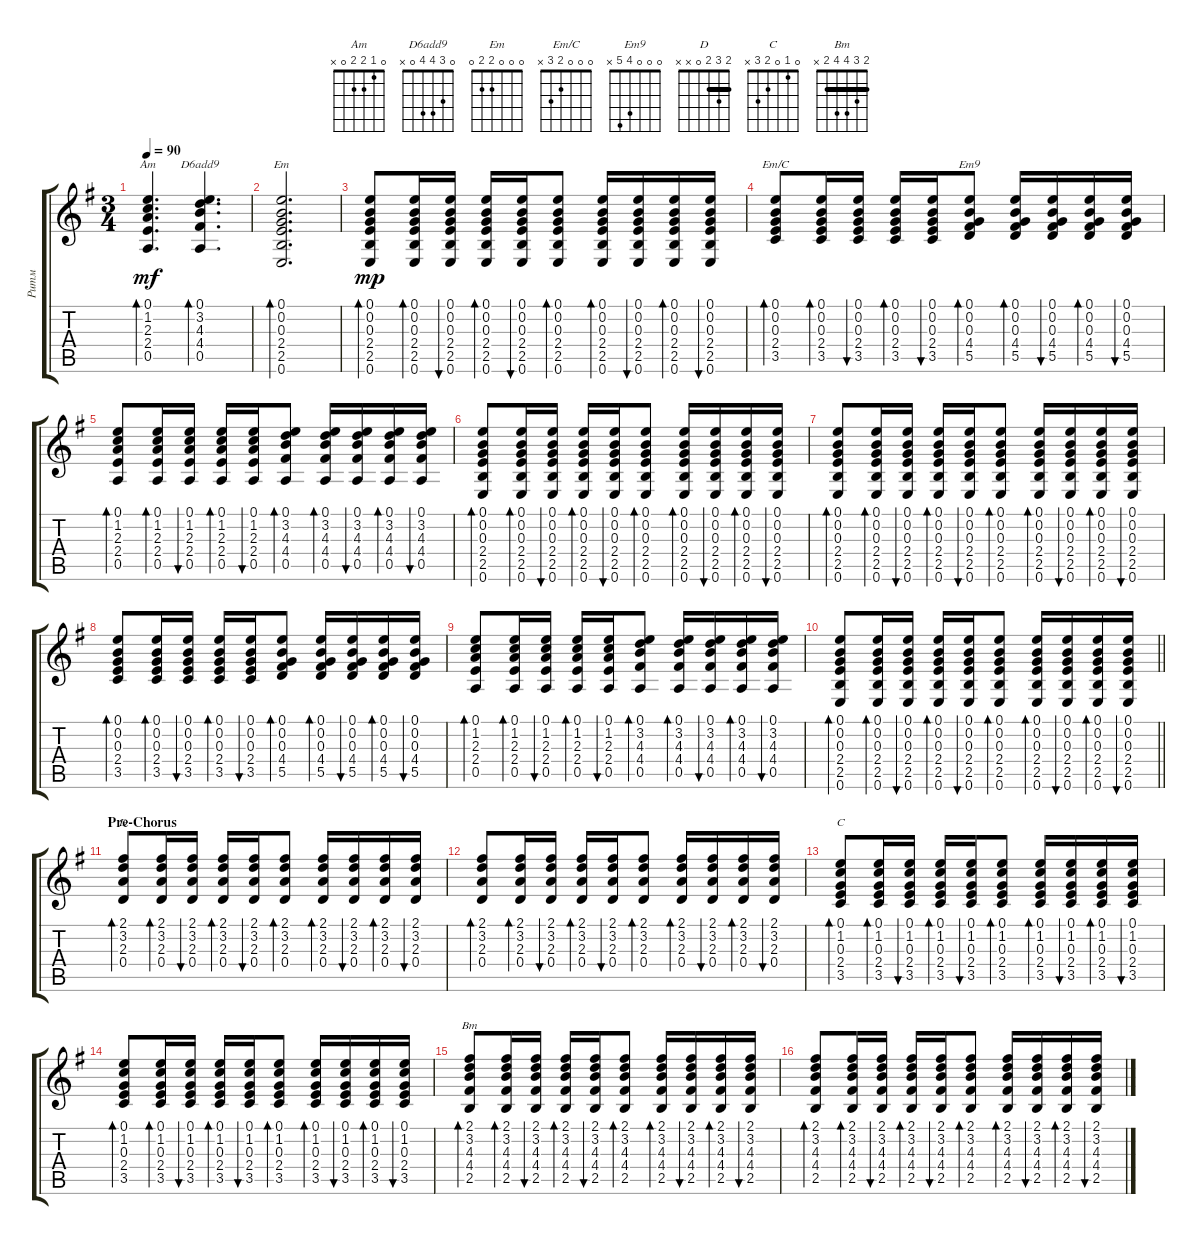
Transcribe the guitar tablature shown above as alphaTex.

\track ("Ритм" "Ритм") {instrument acousticguitarsteel}
\staff {score tabs}
\tuning (E4 B3 G3 D3 A2 E2) {hide}
\chord ("Am" 0 1 2 2 0 x)
\chord ("D6add9" 0 3 4 4 0 x)
\chord ("Em" 0 0 0 2 2 0)
\chord ("Em/C" 0 0 0 2 3 x)
\chord ("Em9" 0 0 0 4 5 x)
\chord ("D" 2 3 2 0 x x) {barre 2}
\chord ("C" 0 1 0 2 3 x)
\chord ("Bm" 2 3 4 4 2 x) {barre 2}
\ts (3 4)
\tempo 90
\clef g2
\ks eminor
(0.1 1.2 2.3 2.4 0.5).4{d bd 120 ch "Am" dy mf} (0.1 3.2 4.3 4.4 0.5).4{d bd 120 ch "D6add9"} |
(0.1 0.2 0.3 2.4 2.5 0.6).2{d bd 120 ch "Em"} |
(0.1 0.2 0.3 2.4 2.5 0.6).8{bd 30 dy mp} (0.1 0.2 0.3 2.4 2.5 0.6).16{bd 30} (0.1 0.2 0.3 2.4 2.5 0.6).16{bu 30} (0.1 0.2 0.3 2.4 2.5 0.6).16{bd 30} (0.1 0.2 0.3 2.4 2.5 0.6).16{bu 30} (0.1 0.2 0.3 2.4 2.5 0.6).8{bd 30} (0.1 0.2 0.3 2.4 2.5 0.6).16{bd 30} (0.1 0.2 0.3 2.4 2.5 0.6).16{bu 30} (0.1 0.2 0.3 2.4 2.5 0.6).16{bd 30} (0.1 0.2 0.3 2.4 2.5 0.6).16{bu 30} |
(0.1 0.2 0.3 2.4 3.5).8{bd 30 ch "Em/C"} (0.1 0.2 0.3 2.4 3.5).16{bd 30} (0.1 0.2 0.3 2.4 3.5).16{bu 30} (0.1 0.2 0.3 2.4 3.5).16{bd 30} (0.1 0.2 0.3 2.4 3.5).16{bu 30} (0.1 0.2 0.3 4.4 5.5).8{bd 30 ch "Em9"} (0.1 0.2 0.3 4.4 5.5).16{bd 30} (0.1 0.2 0.3 4.4 5.5).16{bu 30} (0.1 0.2 0.3 4.4 5.5).16{bd 30} (0.1 0.2 0.3 4.4 5.5).16{bu 30} |
(0.1 1.2 2.3 2.4 0.5).8{bd 30} (0.1 1.2 2.3 2.4 0.5).16{bd 30} (0.1 1.2 2.3 2.4 0.5).16{bu 30} (0.1 1.2 2.3 2.4 0.5).16{bd 30} (0.1 1.2 2.3 2.4 0.5).16{bu 30} (0.1 3.2 4.3 4.4 0.5).8{bd 30} (0.1 3.2 4.3 4.4 0.5).16{bd 30} (0.1 3.2 4.3 4.4 0.5).16{bu 30} (0.1 3.2 4.3 4.4 0.5).16{bd 30} (0.1 3.2 4.3 4.4 0.5).16{bu 30} |
(0.1 0.2 0.3 2.4 2.5 0.6).8{bd 30} (0.1 0.2 0.3 2.4 2.5 0.6).16{bd 30} (0.1 0.2 0.3 2.4 2.5 0.6).16{bu 30} (0.1 0.2 0.3 2.4 2.5 0.6).16{bd 30} (0.1 0.2 0.3 2.4 2.5 0.6).16{bu 30} (0.1 0.2 0.3 2.4 2.5 0.6).8{bd 30} (0.1 0.2 0.3 2.4 2.5 0.6).16{bd 30} (0.1 0.2 0.3 2.4 2.5 0.6).16{bu 30} (0.1 0.2 0.3 2.4 2.5 0.6).16{bd 30} (0.1 0.2 0.3 2.4 2.5 0.6).16{bu 30} |
(0.1 0.2 0.3 2.4 2.5 0.6).8{bd 30} (0.1 0.2 0.3 2.4 2.5 0.6).16{bd 30} (0.1 0.2 0.3 2.4 2.5 0.6).16{bu 30} (0.1 0.2 0.3 2.4 2.5 0.6).16{bd 30} (0.1 0.2 0.3 2.4 2.5 0.6).16{bu 30} (0.1 0.2 0.3 2.4 2.5 0.6).8{bd 30} (0.1 0.2 0.3 2.4 2.5 0.6).16{bd 30} (0.1 0.2 0.3 2.4 2.5 0.6).16{bu 30} (0.1 0.2 0.3 2.4 2.5 0.6).16{bd 30} (0.1 0.2 0.3 2.4 2.5 0.6).16{bu 30} |
(0.1 0.2 0.3 2.4 3.5).8{bd 30} (0.1 0.2 0.3 2.4 3.5).16{bd 30} (0.1 0.2 0.3 2.4 3.5).16{bu 30} (0.1 0.2 0.3 2.4 3.5).16{bd 30} (0.1 0.2 0.3 2.4 3.5).16{bu 30} (0.1 0.2 0.3 4.4 5.5).8{bd 30} (0.1 0.2 0.3 4.4 5.5).16{bd 30} (0.1 0.2 0.3 4.4 5.5).16{bu 30} (0.1 0.2 0.3 4.4 5.5).16{bd 30} (0.1 0.2 0.3 4.4 5.5).16{bu 30} |
(0.1 1.2 2.3 2.4 0.5).8{bd 30} (0.1 1.2 2.3 2.4 0.5).16{bd 30} (0.1 1.2 2.3 2.4 0.5).16{bu 30} (0.1 1.2 2.3 2.4 0.5).16{bd 30} (0.1 1.2 2.3 2.4 0.5).16{bu 30} (0.1 3.2 4.3 4.4 0.5).8{bd 30} (0.1 3.2 4.3 4.4 0.5).16{bd 30} (0.1 3.2 4.3 4.4 0.5).16{bu 30} (0.1 3.2 4.3 4.4 0.5).16{bd 30} (0.1 3.2 4.3 4.4 0.5).16{bu 30} |
\barLineRight lightlight
(0.1 0.2 0.3 2.4 2.5 0.6).8{bd 30} (0.1 0.2 0.3 2.4 2.5 0.6).16{bd 30} (0.1 0.2 0.3 2.4 2.5 0.6).16{bu 30} (0.1 0.2 0.3 2.4 2.5 0.6).16{bd 30} (0.1 0.2 0.3 2.4 2.5 0.6).16{bu 30} (0.1 0.2 0.3 2.4 2.5 0.6).8{bd 30} (0.1 0.2 0.3 2.4 2.5 0.6).16{bd 30} (0.1 0.2 0.3 2.4 2.5 0.6).16{bu 30} (0.1 0.2 0.3 2.4 2.5 0.6).16{bd 30} (0.1 0.2 0.3 2.4 2.5 0.6).16{bu 30} |
\section ("" "Pre-Chorus")
(2.1 3.2 2.3 0.4).8{bd 30 ch "D"} (2.1 3.2 2.3 0.4).16{bd 30} (2.1 3.2 2.3 0.4).16{bu 30} (2.1 3.2 2.3 0.4).16{bd 30} (2.1 3.2 2.3 0.4).16{bu 30} (2.1 3.2 2.3 0.4).8{bd 30} (2.1 3.2 2.3 0.4).16{bd 30} (2.1 3.2 2.3 0.4).16{bu 30} (2.1 3.2 2.3 0.4).16{bd 30} (2.1 3.2 2.3 0.4).16{bu 30} |
(2.1 3.2 2.3 0.4).8{bd 30} (2.1 3.2 2.3 0.4).16{bd 30} (2.1 3.2 2.3 0.4).16{bu 30} (2.1 3.2 2.3 0.4).16{bd 30} (2.1 3.2 2.3 0.4).16{bu 30} (2.1 3.2 2.3 0.4).8{bd 30} (2.1 3.2 2.3 0.4).16{bd 30} (2.1 3.2 2.3 0.4).16{bu 30} (2.1 3.2 2.3 0.4).16{bd 30} (2.1 3.2 2.3 0.4).16{bu 30} |
(0.1 1.2 0.3 2.4 3.5).8{bd 30 ch "C"} (0.1 1.2 0.3 2.4 3.5).16{bd 30} (0.1 1.2 0.3 2.4 3.5).16{bu 30} (0.1 1.2 0.3 2.4 3.5).16{bd 30} (0.1 1.2 0.3 2.4 3.5).16{bu 30} (0.1 1.2 0.3 2.4 3.5).8{bd 30} (0.1 1.2 0.3 2.4 3.5).16{bd 30} (0.1 1.2 0.3 2.4 3.5).16{bu 30} (0.1 1.2 0.3 2.4 3.5).16{bd 30} (0.1 1.2 0.3 2.4 3.5).16{bu 30} |
(0.1 1.2 0.3 2.4 3.5).8{bd 30} (0.1 1.2 0.3 2.4 3.5).16{bd 30} (0.1 1.2 0.3 2.4 3.5).16{bu 30} (0.1 1.2 0.3 2.4 3.5).16{bd 30} (0.1 1.2 0.3 2.4 3.5).16{bu 30} (0.1 1.2 0.3 2.4 3.5).8{bd 30} (0.1 1.2 0.3 2.4 3.5).16{bd 30} (0.1 1.2 0.3 2.4 3.5).16{bu 30} (0.1 1.2 0.3 2.4 3.5).16{bd 30} (0.1 1.2 0.3 2.4 3.5).16{bu 30} |
(2.1 3.2 4.3 4.4 2.5).8{bd 30 ch "Bm"} (2.1 3.2 4.3 4.4 2.5).16{bd 30} (2.1 3.2 4.3 4.4 2.5).16{bu 30} (2.1 3.2 4.3 4.4 2.5).16{bd 30} (2.1 3.2 4.3 4.4 2.5).16{bu 30} (2.1 3.2 4.3 4.4 2.5).8{bd 30} (2.1 3.2 4.3 4.4 2.5).16{bd 30} (2.1 3.2 4.3 4.4 2.5).16{bu 30} (2.1 3.2 4.3 4.4 2.5).16{bd 30} (2.1 3.2 4.3 4.4 2.5).16{bu 30} |
(2.1 3.2 4.3 4.4 2.5).8{bd 30} (2.1 3.2 4.3 4.4 2.5).16{bd 30} (2.1 3.2 4.3 4.4 2.5).16{bu 30} (2.1 3.2 4.3 4.4 2.5).16{bd 30} (2.1 3.2 4.3 4.4 2.5).16{bu 30} (2.1 3.2 4.3 4.4 2.5).8{bd 30} (2.1 3.2 4.3 4.4 2.5).16{bd 30} (2.1 3.2 4.3 4.4 2.5).16{bu 30} (2.1 3.2 4.3 4.4 2.5).16{bd 30} (2.1 3.2 4.3 4.4 2.5).16{bu 30}
